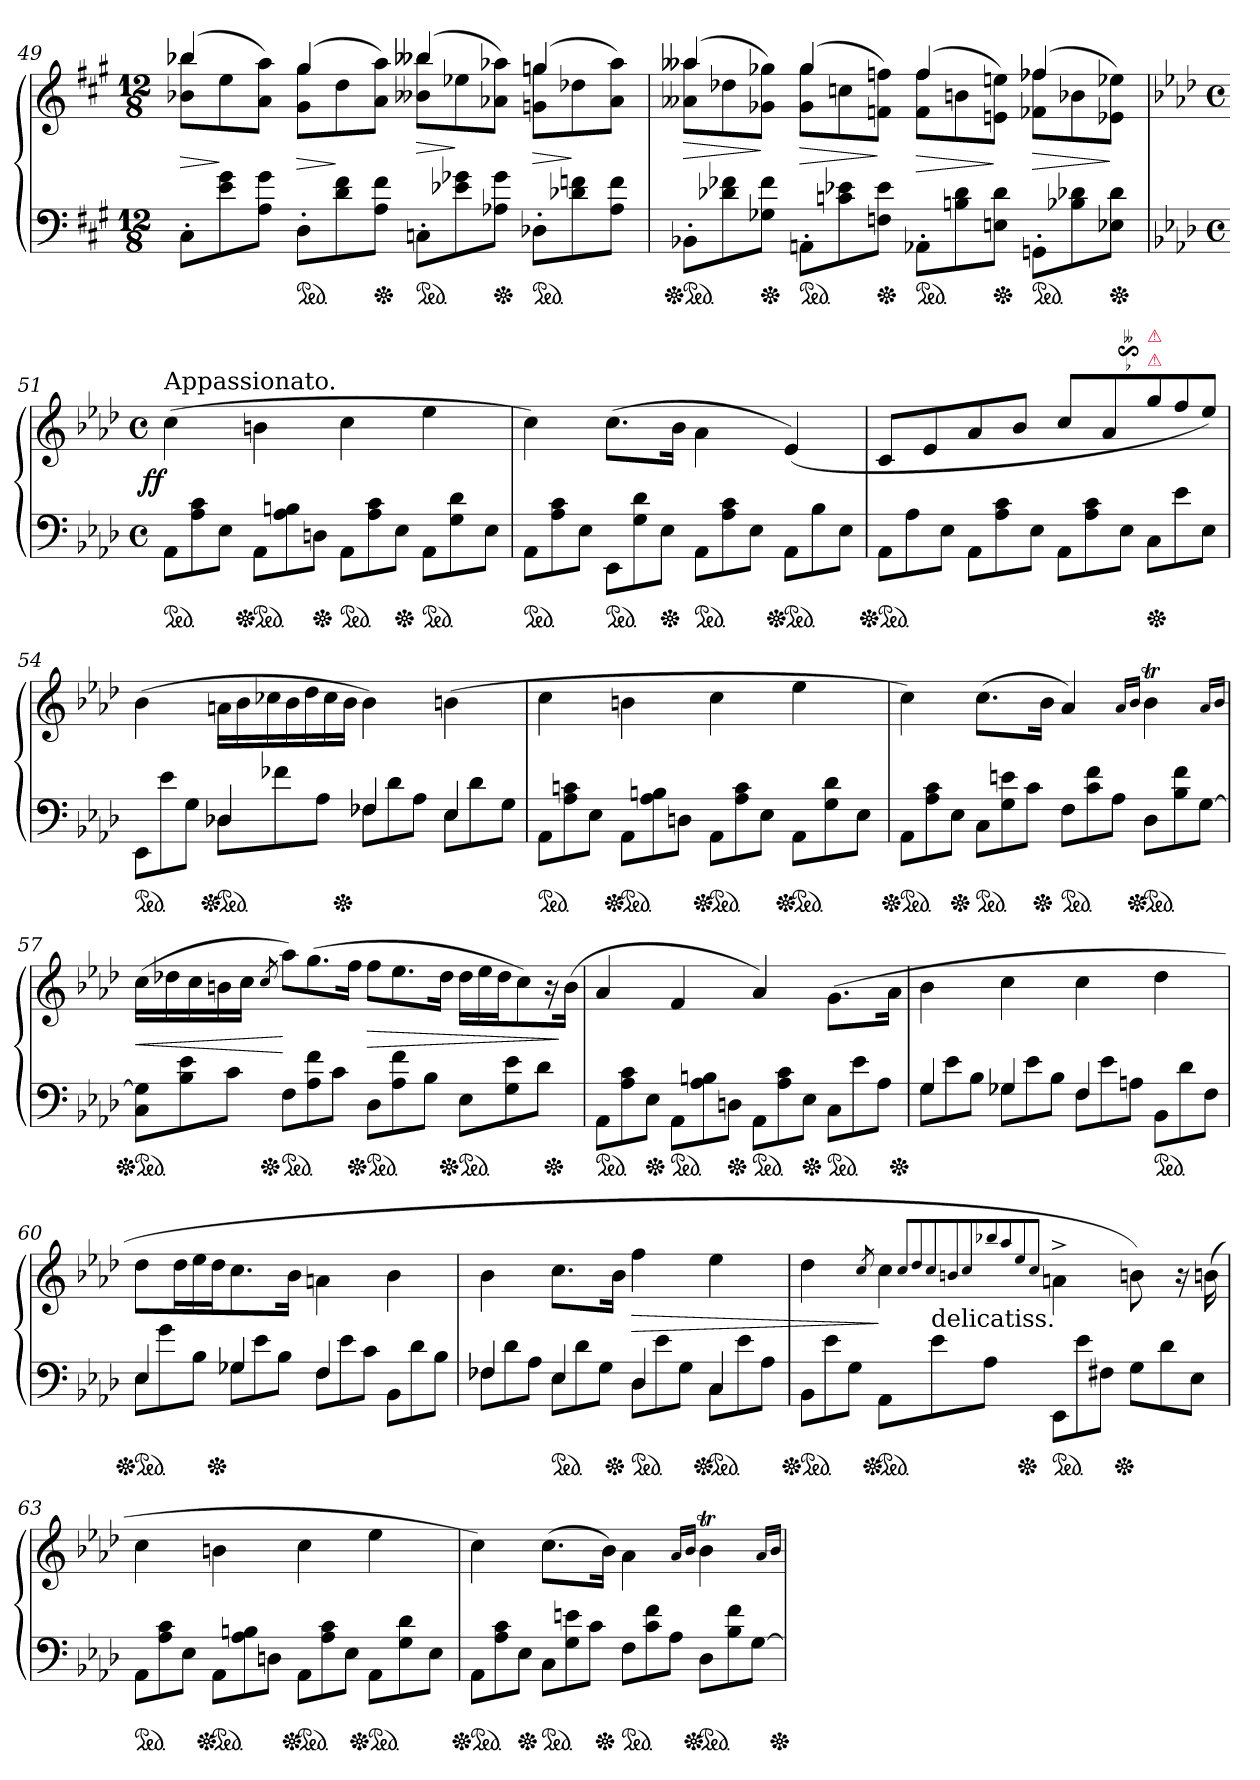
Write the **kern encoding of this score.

**kern	**kern	**dynam
*part1	*part1	*part1
*staff2	*staff1	*staff1/2
*clefF4	*clefG2	*
*k[f#c#g#]	*k[f#c#g#]	*
*M12/8	*M12/8	*
=49	=49	=49
*	*^	*
8C#'L	(>4bb-X	8b-X 8bb-XL	>
8e 8g#	.	8ee	]
8A 8g#J	8ryy	8a 8aaJ)	.
*ped	*	*	*
8D'L	(4gg#	8g# 8gg#L	>
8d 8f#	.	8dd	]
*Xped	*	*	*
8A 8f#J	8ryy	8a 8aaJ)	.
*ped	*	*	*
8Cn'L	(4bb--X	8b--X 8bb--XL	>
8e-X 8g-X	.	8ee-X	]
*Xped	*	*	*
8A-X 8g-J	8ryy	8a-X 8aa-XJ)	.
*ped	*	*	*
8D-X'L	(4ggn	8gn 8ggnL	>
8d-X 8fn	.	8dd-X	]
8A- 8fJ	8ryy	8a- 8aa-J)	.
=50	=50	=50	=50
*Xped	*	*	*
*ped	*	*	*
8BB-X'L	(>4aa--X	8a--X 8aa--XL	>
8d-X 8f-X	.	8dd-X	.
*Xped	*	*	*
8G-X 8f-J	8ryy	8g-X 8gg-XJ)	]
*ped	*	*	*
8AAn'L	(4gg-	8g- 8gg-L	>
8cn 8e-X	.	8ccn	.
*Xped	*	*	*
8Fn 8e-J	8ryy	8fn 8ffnJ)	]
*ped	*	*	*
8AA-X'L	(4ff	8f 8ffL	>
8Bn 8d-	.	8bn	.
*Xped	*	*	*
8En 8d-J	8ryy	8en 8eenJ)	]
*ped	*	*	*
8GGn'L	(4ff-X	8f-X 8ff-XL	>
8B-X 8d-X	.	8b-X	.
*Xped	*	*	*
8E-X 8d-J	8ryy	8e-X 8ee-XJ)	]
=51	=51	=51	=51
*k[b-e-a-d-]	*k[b-e-a-d-]	*	*
*M4/4	*M4/4	*	*
*met(c)	*met(c)	*	*
*Xtuplet	*	*	*
!	!LO:TX:a:t=Appassionato.	!	!
!	!	!	!LO:DY:rj
*ped	*	*	*
12AA-L	(>4cc	6ryy	ff
12A- 12c	.	.	.
12E-J	.	24ryy	.
*Xped	*	*	*
.	.	3%2ryy	.
*ped	*	*	*
12AA-L	4bn	.	.
12A- 12Bn	.	.	.
*Xped	*	*	*
12DnJ	.	.	.
*ped	*	*	*
12AA-L	4cc	.	.
12A- 12c	.	.	.
*Xped	*	*	*
12E-J	.	.	.
*ped	*	*	*
12AA-L	4ee-	.	.
12G 12d-	.	.	.
.	.	12.ryy	.
12E-J	.	.	.
=52	=52	=52	=52
*ped	*	*	*
12AA-L	4cc)	3%2ryy	.
12A- 12c	.	.	.
12E-J	.	.	.
*ped	*	*	*
12EE-L	(>8.ccL	.	.
12G 12d-	.	.	.
*Xped	*	*	*
12E-J	.	.	.
.	16b-Jk	.	.
*ped	*	*	*
12AA-L	4a-\	.	.
12A- 12c	.	.	.
12E-J	.	24ryy	.
*Xped	*	*	*
.	.	6..ryy	.
*ped	*	*	*
12AA-L	(4e-)	.	.
12B-	.	.	.
12E-J	.	.	.
*	*v	*v	*
=53	=53	=53
*Xped	*	*
*ped	*	*
12AA-L	8cL	.
12A-	.	.
.	8e-	.
12E-J	.	.
12AA-L	8a-	.
12A- 12c	.	.
.	8b-J	.
12E-J	.	.
12AA-L	8cc/L	.
12A- 12c	.	.
.	8a-$Ss	.
12E-J	.	.
*	*Xtuplet	*
!	!LO:TX:a:color=crimson:t=⚠	!
!	!LO:TX:a:color=crimson:t=⚠	!
*Xped	*	*
12CL	12gg	.
12e-	12ff	.
12E-J	12ee-J)	.
=54	=54	=54
*^	*	*
*ped	*	*	*
*	*	*^	*
*	*	*	*^	*
4ryy	12EE-L	(>4b-	6ryy	7%2ryy	.
.	12e-	.	.	.	.
.	12GJ	.	24ryy	.	.
*Xped	*	*	*	*	*
.	.	.	3%2ryy	.	.
*ped	*	*	*	*	*
4D-X/	12D-X\L	28anLL	.	.	.
.	.	28b-	.	7ryy	.
.	.	28cc-X	.	.	.
.	12f-X	.	.	.	.
.	.	28b-	.	.	.
.	.	28dd-	.	.	.
.	12A-J	.	.	.	.
.	.	28cc-	.	56ryy	.
*Xped	*	*	*	*	*
.	.	.	.	7%2ryy	.
.	.	28b-JJ	.	.	.
4F-X/	12F-X\L	4b-)	.	.	.
.	12d-	.	.	.	.
.	12A-J	.	.	.	.
.	.	.	.	7...ryy	.
4E-/	12E-\L	(>4bn	.	.	.
.	12d-	.	.	.	.
.	.	.	12.ryy	.	.
.	12GJ	.	.	.	.
*v	*v	*	*	*	*
*	*v	*v	*v	*
=55	=55	=55
*ped	*	*
*	*^	*
*	*	*^	*
*	*	*	*^	*
12AA-L	4cc	6ryy	3ryy	3%2ryy	.
12A- 12cn	.	.	.	.	.
12E-J	.	24ryy	.	.	.
*Xped	*	*	*	*	*
.	.	3%2ryy	.	.	.
*ped	*	*	*	*	*
12AA-L	4bn	.	.	.	.
12A- 12Bn	.	.	12.ryy	.	.
12DnJ	.	.	.	.	.
*Xped	*	*	*	*	*
.	.	.	3ryy	.	.
*ped	*	*	*	*	*
12AA-L	4cc	.	.	.	.
12A- 12c	.	.	.	.	.
12E-J	.	.	.	24ryy	.
*Xped	*	*	*	*	*
.	.	.	.	6..ryy	.
*ped	*	*	*	*	*
12AA-L	4ee-	.	.	.	.
.	.	.	6ryy	.	.
12G 12d-	.	.	.	.	.
.	.	12.ryy	.	.	.
12E-J	.	.	.	.	.
.	.	.	24ryy	.	.
*	*	*	*v	*v	*
=56	=56	=56	=56	=56
*Xped	*	*	*	*
*ped	*	*	*	*
12AA-L	4cc)	3ryy	3%2ryy	.
12A- 12c	.	.	.	.
*Xped	*	*	*	*
12E-J	.	.	.	.
*ped	*	*	*	*
12CL	(>8.ccL	.	.	.
12G 12en	.	12ryy	.	.
12cJ	.	96ryy	.	.
*Xped	*	*	*	*
.	.	3ryy	.	.
.	16b-Jk	.	.	.
*ped	*	*	*	*
12FL	4a-)	.	.	.
12c 12f	.	.	.	.
12A-J	.	.	24ryy	.
*Xped	*	*	*	*
.	.	.	6..ryy	.
.	16qa-/LL	.	.	.
.	16qb-/JJ	.	.	.
*ped	*	*	*	*
12D-L	4b-T	.	.	.
.	.	6ryy	.	.
12B- 12f	.	.	.	.
[12GJ	.	.	.	.
.	.	24..ryy	.	.
.	16qa-/LL	.	.	.
.	16qb-/JJ	.	.	.
*	*	*v	*v	*
=57	=57	=57	=57
*Xped	*	*	*
*ped	*	*	*
12C 12G]L	(20ccTTTLL	5ryy	<
.	20dd-	.	.
12B- 12e-	.	.	.
.	20cc	.	.
.	20bn	.	.
12cJ	.	.	.
.	20ccJJ	40ryy	.
*Xped	*	*	*
.	.	5%2ryy	.
.	8qcc/	.	.
*ped	*	*	*
12FL	12aa-L)	.	[
12A- 12f	(>12.gg	.	.
12cJ	.	.	.
*Xped	*	*	*
.	24ffJk	.	.
*ped	*	*	*
12D-L	12ffL	.	>
12A- 12f	12.ee-	.	.
.	.	5...ryy	.
12B-J	.	.	.
*Xped	*	*	*
.	24dd-Jk	.	.
*ped	*	*	*
12E-L	28dd-LL	.	.
.	28ee-	.	.
.	28dd-J	.	.
12G 12e-	.	.	.
.	14cc)	.	.
12d-J	.	.	.
*Xped	*	*	*
.	28r	.	.
.	(>28bJk	.	]
*	*v	*v	*
=58	=58	=58
*ped	*	*
12AA-L	4a-	.
12A- 12c	.	.
*Xped	*	*
12E-J	.	.
*ped	*	*
12AA-L	4f	.
12A- 12Bn	.	.
*Xped	*	*
12DnJ	.	.
*ped	*	*
12AA-L	4a-)	.
12A- 12c	.	.
*Xped	*	*
12E-J	.	.
*ped	*	*
12CL	(8.g\L	.
12e-	.	.
12A-J	.	.
.	16a-Jk	.
*Xped	*	*
=59	=59	=59
*^	*	*
4G/	12G\L	4b-	.
.	12e-	.	.
.	12B-J	.	.
4G-X/	12G-X\L	4cc	.
.	12e-	.	.
.	12B-J	.	.
4F/	12F\L	4cc	.
.	12e-	.	.
.	12AnJ	.	.
*ped	*	*	*
4ryy	12BB-\L	4dd-	.
.	12d-	.	.
.	12FJ	.	.
=60	=60	=60	=60
*Xped	*	*	*
*ped	*	*	*
12E-\L	4E-/	8dd-L	.
12g	.	.	.
.	.	24dd-L	.
12B-J	.	24ee-	.
*Xped	*	*	*
.	.	24dd-J	.
12G-X\L	4G-X/	8.cc	.
12e-	.	.	.
12B-J	.	.	.
.	.	16b-Jk	.
12F\L	4F/	4an\	.
12e-	.	.	.
12cJ	.	.	.
12BB-\L	4ryy	4b-	.
12d-	.	.	.
12B-J	.	.	.
=61	=61	=61	=61
*	*	*^	*
*	*	*	*^	*
4F-X/	12F-X\L	4b-	3ryy	3%2ryy	.
.	12d-	.	.	.	.
.	12A-J	.	.	.	.
*ped	*	*	*	*	*
4E-/	12E-\L	8.ccL	.	.	.
.	12d-	.	12ryy	.	.
.	12GJ	.	96ryy	.	.
*Xped	*	*	*	*	*
.	.	.	3ryy	.	.
.	.	16b-Jk	.	.	.
*ped	*	*	*	*	*
4D-/	12D-\L	4ff	.	.	>
.	12e-	.	.	.	.
.	12GJ	.	.	24ryy	.
*Xped	*	*	*	*	*
.	.	.	.	6..ryy	.
*ped	*	*	*	*	*
4C/	12C\L	4ee-	.	.	.
.	.	.	6ryy	.	.
.	12e-	.	.	.	.
.	12A-J	.	.	.	.
.	.	.	24..ryy	.	.
*v	*v	*	*	*	*
=62	=62	=62	=62	=62
*	*	*	*^	*
*Xped	*	*	*	*	*
*ped	*	*	*	*	*
12BB-L	4dd-	6ryy	3ryy	3%2ryy	.
12e-	.	.	.	.	.
12GJ	.	24ryy	.	.	.
*Xped	*	*	*	*	*
.	.	3%2ryy	.	.	.
.	8qcc/	.	.	.	.
*ped	*	*	*	*	*
12AA-L	4cc	.	.	.	]
!LO:TX:a:t=delicatiss.	!	!	!	!	!
12e-	.	.	12.ryy	.	.
12A-J	.	.	.	.	.
*Xped	*	*	*	*	*
.	.	.	3ryy	.	.
.	8qcc/L	.	.	.	.
.	8qdd-/	.	.	.	.
.	8qcc/	.	.	.	.
.	8qbn/	.	.	.	.
.	8qcc/	.	.	.	.
.	8qbb-X/	.	.	.	.
.	8qaa-/	.	.	.	.
.	8qee-/	.	.	.	.
.	8qcc/J	.	.	.	.
*ped	*	*	*	*	*
12EE-L	4an^<\	.	.	.	.
12e-	.	.	.	.	.
12F#XJ	.	.	.	24ryy	.
*Xped	*	*	*	*	*
.	.	.	.	6..ryy	.
12GL	8bn)	.	.	.	.
.	.	.	6ryy	.	.
12d-	.	.	.	.	.
.	16r	12.ryy	.	.	.
12E-J	.	.	.	.	.
.	(16bn	.	.	.	.
.	.	.	24ryy	.	.
*	*v	*v	*v	*v	*
=63	=63	=63
*ped	*	*
*	*^	*
*	*	*^	*
12AA-L	4cc	6ryy	3ryy	.
12A- 12c	.	.	.	.
12E-J	.	24ryy	.	.
*Xped	*	*	*	*
.	.	3%2ryy	.	.
*ped	*	*	*	*
12AA-L	4bn	.	.	.
12A- 12Bn	.	.	12.ryy	.
12DnJ	.	.	.	.
*Xped	*	*	*	*
.	.	.	3ryy	.
*ped	*	*	*	*
12AA-L	4cc	.	.	.
12A- 12c	.	.	.	.
12E-J	.	.	.	.
*Xped	*	*	*	*
*ped	*	*	*	*
12AA-L	4ee-	.	.	.
.	.	.	6ryy	.
12G 12d-	.	.	.	.
.	.	12.ryy	.	.
12E-J	.	.	.	.
.	.	.	24ryy	.
=64	=64	=64	=64	=64
*	*	*	*^	*
*Xped	*	*	*	*	*
*ped	*	*	*	*	*
12AA-L	4cc)	3ryy	3%2ryy	3%2ryy	.
12A- 12c	.	.	.	.	.
*Xped	*	*	*	*	*
12E-J	.	.	.	.	.
*ped	*	*	*	*	*
12CL	(>8.ccL	.	.	.	.
12G 12en	.	12ryy	.	.	.
12cJ	.	96ryy	.	.	.
*Xped	*	*	*	*	*
.	.	3ryy	.	.	.
.	16b-Jk)	.	.	.	.
*ped	*	*	*	*	*
12FL	4a-\	.	.	.	.
12c 12f	.	.	.	.	.
12A-J	.	.	24ryy	6..ryy	.
*Xped	*	*	*	*	*
.	.	.	6..ryy	.	.
.	16qa-/LL	.	.	.	.
.	16qb-/JJ	.	.	.	.
*ped	*	*	*	*	*
12D-L	4b-T	.	.	.	.
.	.	6ryy	.	.	.
12B- 12f	.	.	.	.	.
[12GJ	.	.	.	.	.
.	.	24..ryy	.	.	.
*Xped	*	*	*	*	*
.	.	.	.	24ryy	.
.	16qa-/LL	.	.	.	.
.	16qb-/JJ	.	.	.	.
*	*v	*v	*v	*v	*
=	=	=
*-	*-	*-
